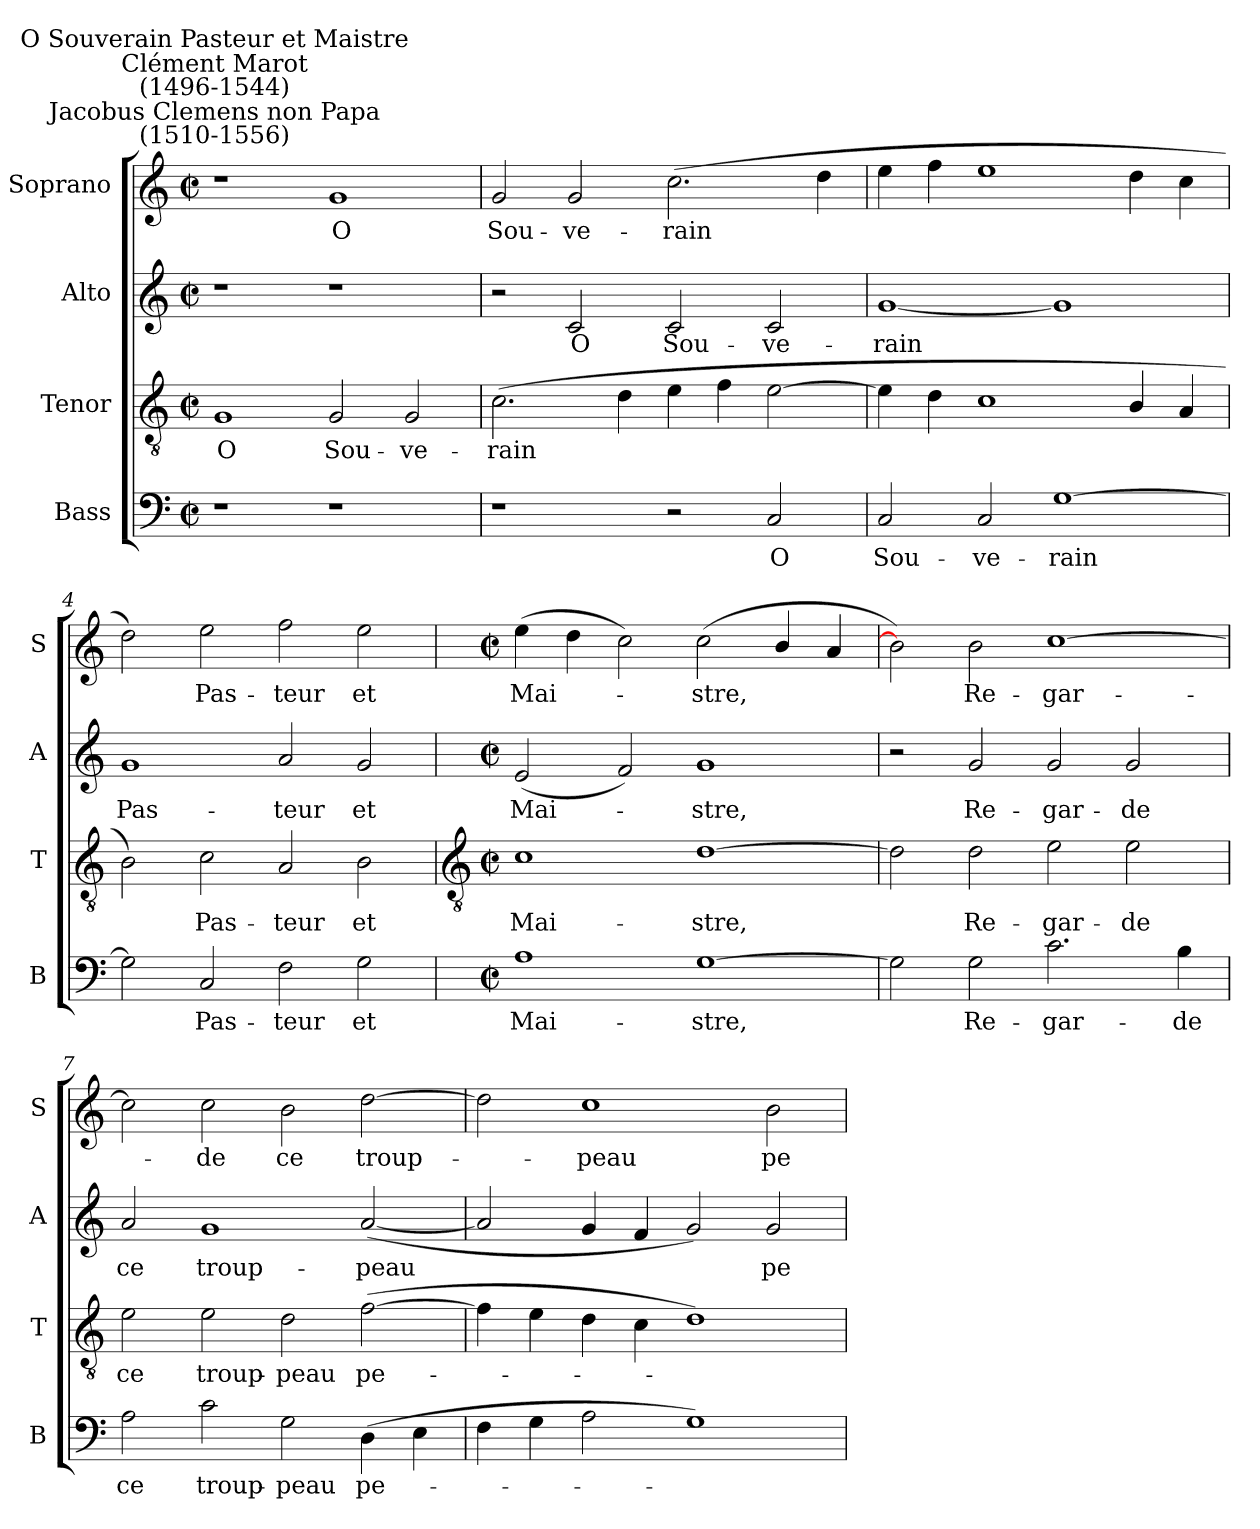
**kern	**text	**kern	**text	**kern	**text	**kern	**text
*part4	*part4	*part3	*part3	*part2	*part2	*part1	*part1
*staff4	*staff4	*staff3	*staff3	*staff2	*staff2	*staff1	*staff1
*I"Bass	*	*I"Tenor	*	*I"Alto	*	*I"Soprano	*
*I'B	*	*I'T	*	*I'A	*	*I'S	*
*clefF4	*	*clefGv2	*	*clefG2	*	*clefG2	*
*k[]	*	*k[]	*	*k[]	*	*k[]	*
*C:	*	*C:	*	*C:	*	*C:	*
*M4/2	*	*M4/2	*	*M4/2	*	*M4/2	*
*met(c|)	*	*met(c|)	*	*met(c|)	*	*met(c|)	*
=1	=1	=1	=1	=1	=1	=1	=1
!	!	!	!	!	!	!LO:TX:a:cj:t=Jacobus Clemens non Papa\n(1510-1556)	!
!	!	!	!	!	!	!LO:TX:a:cj:t=Clément Marot\n(1496-1544)	!
!	!	!	!	!	!	!LO:TX:a:cj:t=O Souverain Pasteur et Maistre	!
!	!	!	!LO:LY:b	!	!	!	!
1r	.	1G	O	1r	.	1r	.
!	!	!	!LO:LY:b	!	!	!	!LO:LY:b
1r	.	2G	Sou-	1r	.	1g	O
!	!	!	!LO:LY:b	!	!	!	!
.	.	2G	-ve-	.	.	.	.
=2	=2	=2	=2	=2	=2	=2	=2
!	!	!	!LO:LY:b	!	!	!	!LO:LY:b
1r	.	(>2.c	-rain	2r	.	2g	Sou-
!	!	!	!	!	!LO:LY:b	!	!LO:LY:b
.	.	.	.	2c	O	2g	-ve-
.	.	4d	.	.	.	.	.
!	!	!	!	!	!LO:LY:b	!	!LO:LY:b
2r	.	4e	.	2c	Sou-	(>2.cc	-rain
.	.	4f	.	.	.	.	.
!	!LO:LY:b	!	!	!	!LO:LY:b	!	!
2C	O	[2e	.	2c	-ve-	.	.
.	.	.	.	.	.	4dd	.
=3	=3	=3	=3	=3	=3	=3	=3
!	!LO:LY:b	!	!	!	!LO:LY:b	!	!
2C	Sou-	4e]	.	[1g	-rain	4ee	.
.	.	4d	.	.	.	4ff	.
!	!LO:LY:b	!	!	!	!	!	!
2C	-ve-	1c	.	.	.	1ee	.
!	!LO:LY:b	!	!	!	!	!	!
[1G	-rain	.	.	1g]	.	.	.
.	.	4B/	.	.	.	4dd	.
.	.	4A	.	.	.	4cc	.
=4	=4	=4	=4	=4	=4	=4	=4
!	!	!	!	!	!LO:LY:b	!	!
2G]	.	2B)	.	1g	Pas-	2dd)	.
!	!LO:LY:b	!	!LO:LY:b	!	!	!	!LO:LY:b
2C	Pas-	2c	Pas-	.	.	2ee	Pas-
!	!LO:LY:b	!	!LO:LY:b	!	!LO:LY:b	!	!LO:LY:b
2F	-teur	2A	-teur	2a	-teur	2ff	-teur
!	!LO:LY:b	!	!LO:LY:b	!	!LO:LY:b	!	!LO:LY:b
2G	et	2B	et	2g	et	2ee	et
!!LO:LB:g=z
=5	=5	=5	=5	=5	=5	=5	=5
*	*	*clefGv2	*	*	*	*	*
*M4/2	*	*M4/2	*	*M4/2	*	*M4/2	*
*met(c|)	*	*met(c|)	*	*met(c|)	*	*met(c|)	*
!	!LO:LY:b	!	!LO:LY:b	!	!LO:LY:b	!	!LO:LY:b
1A	Mai-	1c	Mai-	(<2e	Mai-	(>4ee	Mai-
.	.	.	.	.	.	4dd	.
.	.	.	.	2f)	.	2cc)	.
!	!LO:LY:b	!	!LO:LY:b	!	!LO:LY:b	!	!LO:LY:b
[1G	-stre,	[1d	-stre,	1g	stre,	(>2cc	stre,
.	.	.	.	.	.	4b/	.
.	.	.	.	.	.	4a	.
=6	=6	=6	=6	=6	=6	=6	=6
2G]	.	2d]	.	2r	.	2b])	.
!	!LO:LY:b	!	!LO:LY:b	!	!LO:LY:b	!	!LO:LY:b
2G	Re-	2d	Re-	2g	Re-	2b	Re-
!	!LO:LY:b	!	!LO:LY:b	!	!LO:LY:b	!	!LO:LY:b
2.c	-gar-	2e	-gar-	2g	-gar-	[1cc	-gar-
!	!	!	!LO:LY:b	!	!LO:LY:b	!	!
.	.	2e	-de	2g	-de	.	.
!	!LO:LY:b	!	!	!	!	!	!
4B	-de	.	.	.	.	.	.
=7	=7	=7	=7	=7	=7	=7	=7
!	!LO:LY:b	!	!LO:LY:b	!	!LO:LY:b	!	!
2A	ce	2e	ce	2a	ce	2cc]	.
!	!LO:LY:b	!	!LO:LY:b	!	!LO:LY:b	!	!LO:LY:b
2c	troup-	2e	troup-	1g	troup-	2cc	de
!	!LO:LY:b	!	!LO:LY:b	!	!	!	!LO:LY:b
2G	-peau	2d	-peau	.	.	2b	ce
!	!LO:LY:b	!	!LO:LY:b	!	!LO:LY:b	!	!LO:LY:b
(>4D	pe-	(>[2f	pe-	(<[2a	-peau	[2dd	troup-
4E	.	.	.	.	.	.	.
=8	=8	=8	=8	=8	=8	=8	=8
4F	.	4f]	.	2a]	.	2dd]	.
4G	.	4e	.	.	.	.	.
!	!	!	!	!	!	!	!LO:LY:b
2A	.	4d	.	4g	.	1cc	peau
.	.	4c	.	4f	.	.	.
1G)	.	1d)	.	2g)	.	.	.
!	!	!	!	!	!LO:LY:b	!	!LO:LY:b
.	.	.	.	2g	pe-	2b	pe-
=	=	=	=	=	=	=	=
*-	*-	*-	*-	*-	*-	*-	*-
